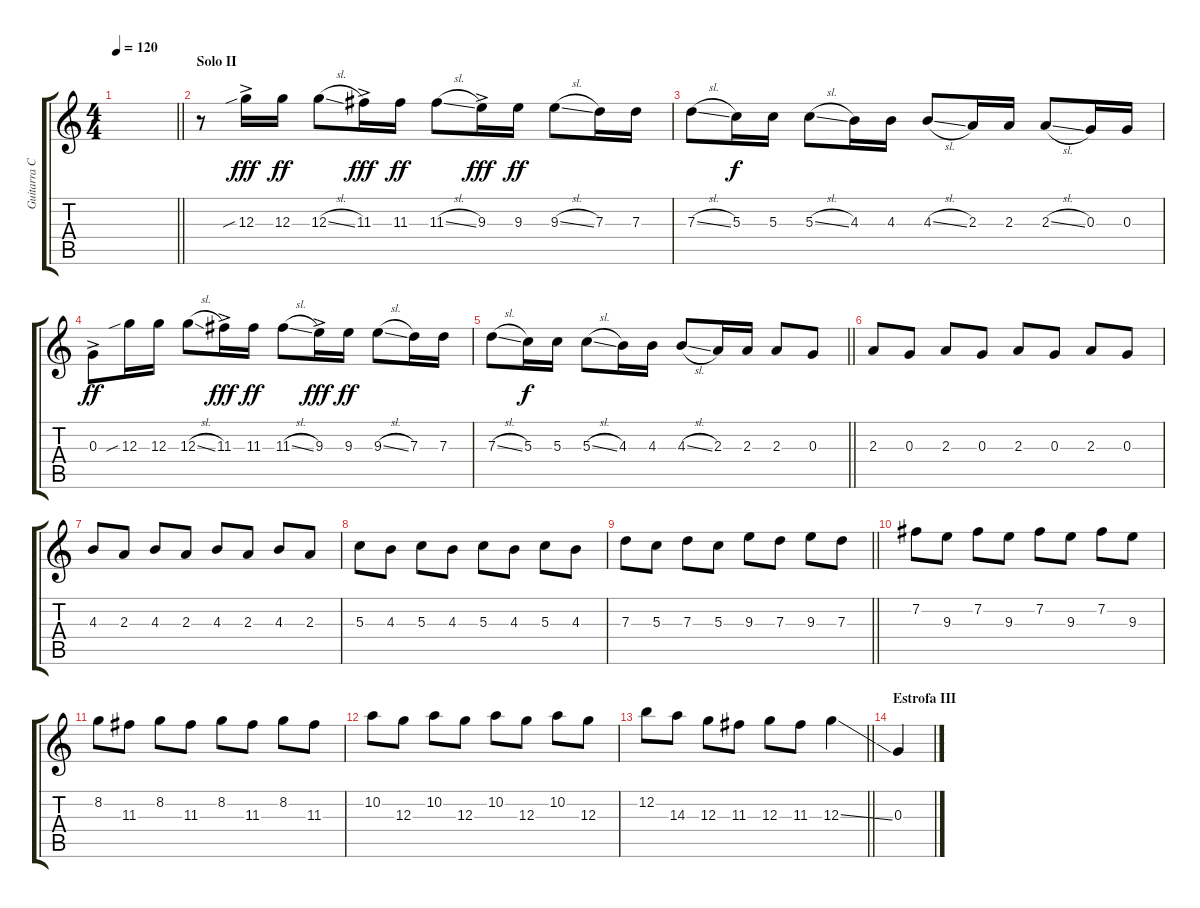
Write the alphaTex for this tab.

\track ("Guitarra Complemento" "Guitarra C") {instrument overdrivenguitar}
\staff {score tabs}
\tuning (E4 B3 G3 D3 A2 E2) {hide}
\ts (4 4)
\tempo 120
\clef g2
\barLineRight lightlight
\ks c
|
\section ("" "Solo II")
r.8 12.3{sib ac}.16{dy fff volume 9} 12.3.16{dy ff} 12.3{sl}.8 11.3{ac}.16{dy fff} 11.3.16{dy ff} 11.3{sl}.8 9.3{ac}.16{dy fff} 9.3.16{dy ff} 9.3{sl}.8 7.3.16 7.3.16 |
7.3{sl}.8 5.3.16{dy f} 5.3.16 5.3{sl}.8 4.3.16 4.3.16 4.3{sl}.8 2.3.16 2.3.16 2.3{sl}.8 0.3.16 0.3.16 |
0.3{ac}.8{dy ff} 12.3{sib}.16 12.3.16 12.3{sl}.8 11.3{ac}.16{dy fff} 11.3.16{dy ff} 11.3{sl}.8 9.3{ac}.16{dy fff} 9.3.16{dy ff} 9.3{sl}.8 7.3.16 7.3.16 |
\barLineRight lightlight
7.3{sl}.8 5.3.16{dy f} 5.3.16 5.3{sl}.8 4.3.16 4.3.16 4.3{sl}.8 2.3.16 2.3.16 2.3.8 0.3.8 |
2.3.8 0.3.8 2.3.8 0.3.8 2.3.8 0.3.8 2.3.8 0.3.8 |
4.3.8 2.3.8 4.3.8 2.3.8 4.3.8 2.3.8 4.3.8 2.3.8 |
5.3.8 4.3.8 5.3.8 4.3.8 5.3.8 4.3.8 5.3.8 4.3.8 |
\barLineRight lightlight
7.3.8 5.3.8 7.3.8 5.3.8 9.3.8 7.3.8 9.3.8 7.3.8 |
7.2.8 9.3.8 7.2.8 9.3.8 7.2.8 9.3.8 7.2.8 9.3.8 |
8.2.8 11.3.8 8.2.8 11.3.8 8.2.8 11.3.8 8.2.8 11.3.8 |
10.2.8 12.3.8 10.2.8 12.3.8 10.2.8 12.3.8 10.2.8 12.3.8 |
\barLineRight lightlight
12.2.8 14.3.8 12.3.8 11.3.8 12.3.8 11.3.8 12.3{ss}.4 |
\section ("" "Estrofa III")
0.3.4
